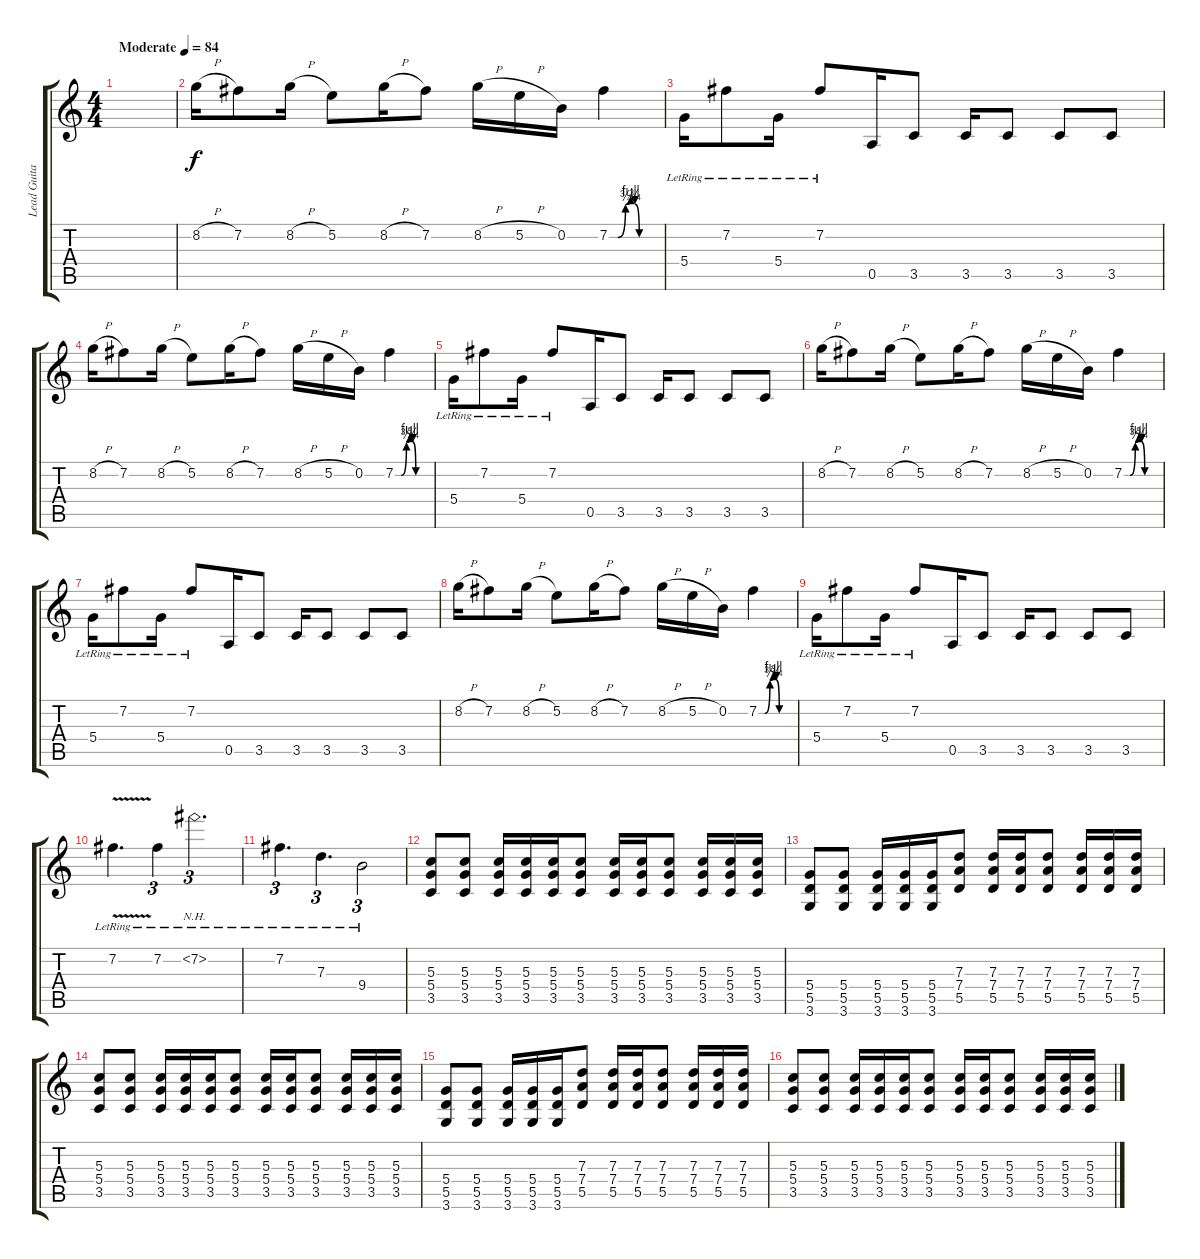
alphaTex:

\track ("Lead Guitar" "Lead Guita") {instrument electricguitarjazz}
\staff {score tabs}
\tuning (E4 B3 G3 D3 A2 E2) {hide}
\ts (4 4)
\tempo (84 "Moderate")
\clef g2
\ks c
|
8.2{h}.16 7.2.8 8.2{h}.16 5.2.8 8.2{h}.16 7.2.8 8.2{h}.16 5.2{h}.16 0.2.16 7.2{be (custom 0 0 10 0 19 3 25 4 30 3 35 0 60 0)}.4 |
5.4{lr}.16 7.2{lr}.8 5.4{lr}.16 7.2{lr}.8 0.5.16 3.5.8 3.5.16 3.5.8 3.5.8 3.5.8 |
8.2{h}.16 7.2.8 8.2{h}.16 5.2.8 8.2{h}.16 7.2.8 8.2{h}.16 5.2{h}.16 0.2.16 7.2{be (custom 0 0 10 0 19 3 25 4 30 3 35 0 60 0)}.4 |
5.4{lr}.16 7.2{lr}.8 5.4{lr}.16 7.2{lr}.8 0.5.16 3.5.8 3.5.16 3.5.8 3.5.8 3.5.8 |
8.2{h}.16 7.2.8 8.2{h}.16 5.2.8 8.2{h}.16 7.2.8 8.2{h}.16 5.2{h}.16 0.2.16 7.2{be (custom 0 0 10 0 19 3 25 4 30 3 35 0 60 0)}.4 |
5.4{lr}.16 7.2{lr}.8 5.4{lr}.16 7.2{lr}.8 0.5.16 3.5.8 3.5.16 3.5.8 3.5.8 3.5.8 |
8.2{h}.16 7.2.8 8.2{h}.16 5.2.8 8.2{h}.16 7.2.8 8.2{h}.16 5.2{h}.16 0.2.16 7.2{be (custom 0 0 10 0 19 3 25 4 30 3 35 0 60 0)}.4 |
5.4{lr}.16 7.2{lr}.8 5.4{lr}.16 7.2{lr}.8 0.5.16 3.5.8 3.5.16 3.5.8 3.5.8 3.5.8 |
7.2{v lr}.4{d} 7.2{lr}.4{tu (3 2)} 7.2{nh lr}.2{d tu (3 2)} |
7.2{lr}.4{d tu (3 2)} 7.3{lr}.4{d tu (3 2)} 9.4{lr}.2{tu (3 2)} |
(5.3 5.4 3.5).8 (5.3 5.4 3.5).8 (5.3 5.4 3.5).16 (5.3 5.4 3.5).16 (5.3 5.4 3.5).16 (5.3 5.4 3.5).8 (5.3 5.4 3.5).16 (5.3 5.4 3.5).16 (5.3 5.4 3.5).8 (5.3 5.4 3.5).16 (5.3 5.4 3.5).16 (5.3 5.4 3.5).16 |
(5.4 5.5 3.6).8 (5.4 5.5 3.6).8 (5.4 5.5 3.6).16 (5.4 5.5 3.6).16 (5.4 5.5 3.6).16 (7.3 7.4 5.5).8 (7.3 7.4 5.5).16 (7.3 7.4 5.5).16 (7.3 7.4 5.5).8 (7.3 7.4 5.5).16 (7.3 7.4 5.5).16 (7.3 7.4 5.5).16 |
(5.3 5.4 3.5).8 (5.3 5.4 3.5).8 (5.3 5.4 3.5).16 (5.3 5.4 3.5).16 (5.3 5.4 3.5).16 (5.3 5.4 3.5).8 (5.3 5.4 3.5).16 (5.3 5.4 3.5).16 (5.3 5.4 3.5).8 (5.3 5.4 3.5).16 (5.3 5.4 3.5).16 (5.3 5.4 3.5).16 |
(5.4 5.5 3.6).8 (5.4 5.5 3.6).8 (5.4 5.5 3.6).16 (5.4 5.5 3.6).16 (5.4 5.5 3.6).16 (7.3 7.4 5.5).8 (7.3 7.4 5.5).16 (7.3 7.4 5.5).16 (7.3 7.4 5.5).8 (7.3 7.4 5.5).16 (7.3 7.4 5.5).16 (7.3 7.4 5.5).16 |
(5.3 5.4 3.5).8 (5.3 5.4 3.5).8 (5.3 5.4 3.5).16 (5.3 5.4 3.5).16 (5.3 5.4 3.5).16 (5.3 5.4 3.5).8 (5.3 5.4 3.5).16 (5.3 5.4 3.5).16 (5.3 5.4 3.5).8 (5.3 5.4 3.5).16 (5.3 5.4 3.5).16 (5.3 5.4 3.5).16
